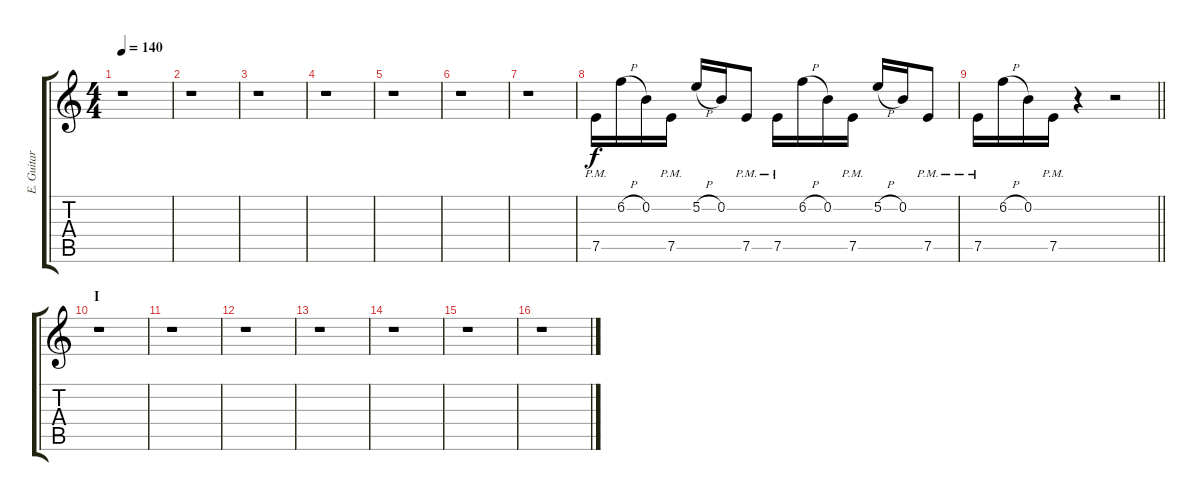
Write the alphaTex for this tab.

\track ("E. Guitar I" "E. Guitar ") {instrument overdrivenguitar}
\staff {score tabs}
\tuning (E4 B3 G3 D3 A2 E2) {hide}
\ts (4 4)
\tempo 140
\clef g2
\ks c
r.1{dy f} |
r.1 |
r.1 |
r.1 |
r.1 |
r.1 |
r.1 |
7.5{pm}.16 6.2{h}.16 0.2.16 7.5{pm}.16 5.2{h}.16 0.2.16 7.5{pm}.8 7.5{pm}.16 6.2{h}.16 0.2.16 7.5{pm}.16 5.2{h}.16 0.2.16 7.5{pm}.8 |
\barLineRight lightlight
7.5{pm}.16 6.2{h}.16 0.2.16 7.5{pm}.16 r.4 r.2 |
\section ("" "I")
r.1 |
r.1 |
r.1 |
r.1 |
r.1 |
r.1 |
r.1
